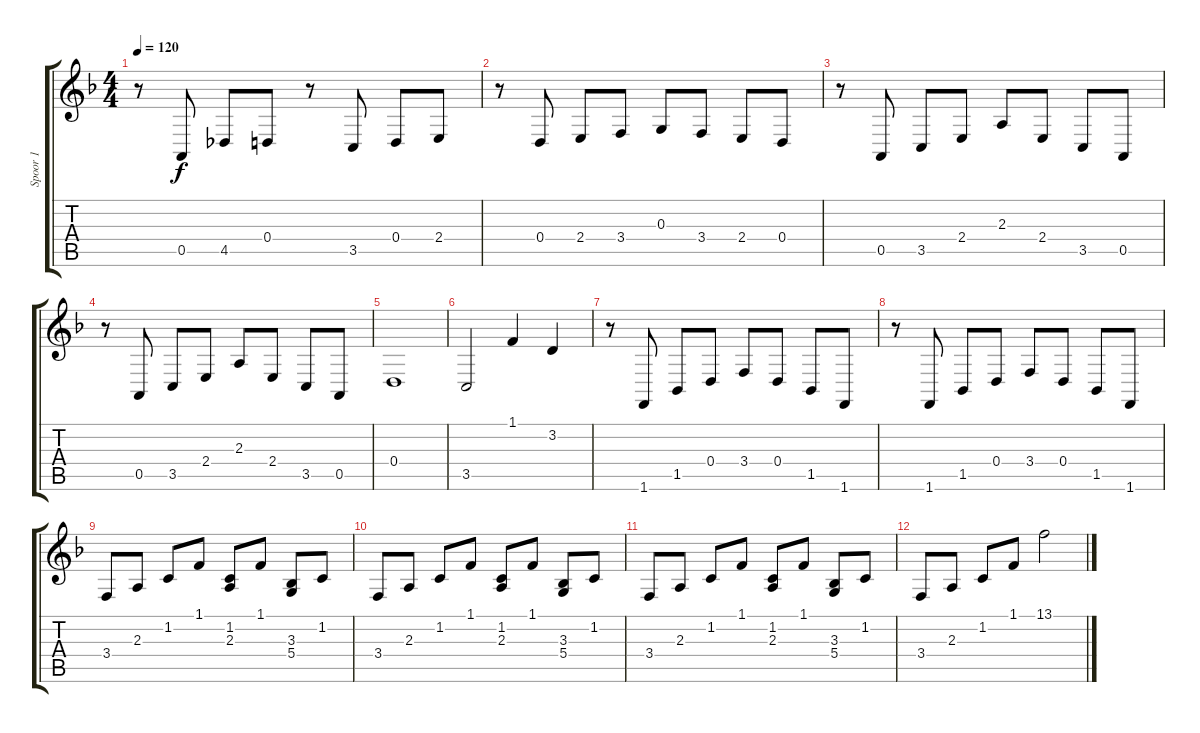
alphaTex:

\track ("Spoor 1" "Spoor 1") {instrument acousticgrandpiano}
\staff {score tabs}
\tuning (E4 B3 G3 D3 A2 E2) {hide}
\ts (4 4)
\tempo 120
\clef g2
\ks f
r.8{dy f} 0.5.8 4.5.8 0.4.8 r.8 3.5.8 0.4.8 2.4.8 |
r.8 0.4.8 2.4.8 3.4.8 0.3.8 3.4.8 2.4.8 0.4.8 |
r.8 0.5.8 3.5.8 2.4.8 2.3.8 2.4.8 3.5.8 0.5.8 |
r.8 0.5.8 3.5.8 2.4.8 2.3.8 2.4.8 3.5.8 0.5.8 |
0.4.1 |
3.5.2 1.1.4 3.2.4 |
r.8 1.6.8 1.5.8 0.4.8 3.4.8 0.4.8 1.5.8 1.6.8 |
r.8 1.6.8 1.5.8 0.4.8 3.4.8 0.4.8 1.5.8 1.6.8 |
3.4.8 2.3.8 1.2.8 1.1.8 (1.2 2.3).8 1.1.8 (3.3 5.4).8 1.2.8 |
3.4.8 2.3.8 1.2.8 1.1.8 (1.2 2.3).8 1.1.8 (3.3 5.4).8 1.2.8 |
3.4.8 2.3.8 1.2.8 1.1.8 (1.2 2.3).8 1.1.8 (3.3 5.4).8 1.2.8 |
3.4.8 2.3.8 1.2.8 1.1.8 13.1.2
